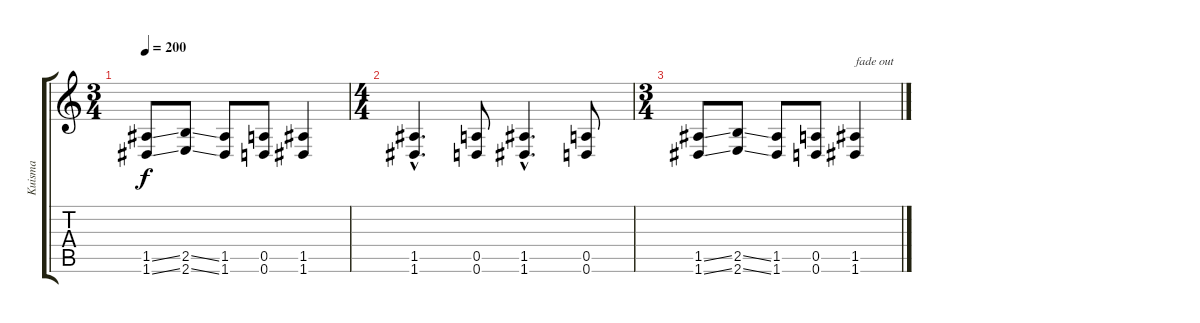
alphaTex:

\track ("Kuisma" "Kuisma") {instrument distortionguitar}
\staff {score tabs}
\tuning (E4 B3 G3 D3 A2 D2) {hide}
\ts (3 4)
\tempo 200
\clef g2
\ks c
(1.5{ss} 1.6{ss}).8{dy f} (2.5{ss} 2.6{ss}).8 (1.5 1.6).8 (0.5 0.6).8 (1.5 1.6).4 |
\ts (4 4)
(1.5{hac} 1.6{hac}).4{d} (0.5 0.6).8 (1.5{hac} 1.6{hac}).4{d} (0.5 0.6).8 |
\ts (3 4)
(1.5{ss} 1.6{ss}).8 (2.5{ss} 2.6{ss}).8 (1.5 1.6).8 (0.5 0.6).8 (1.5 1.6).4{txt "fade out"}
